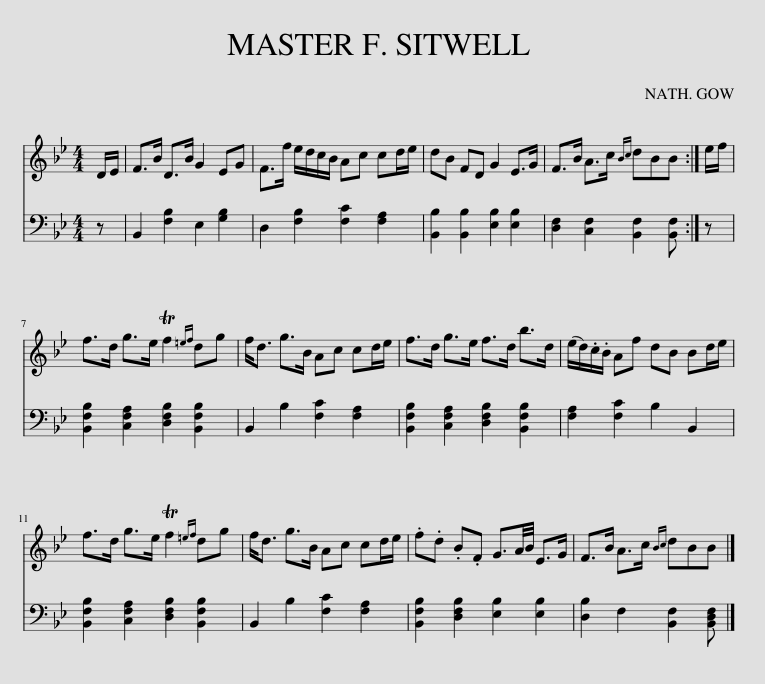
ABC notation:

X:1
%%score 1 2
L:1/8
M:4/4
I:linebreak $
K:Bb
V:1 treble
V:2 bass
V:1
 D/E/ | F>B D>B G2 EG | F>f e/d/c/B/ Ac cd/e/ | dB FD G2 E>G | F>B A>c{Bc} dBB :| %5
 e/f/ |$ f>d g>e Tf2{=ef} dg | f<d g>B Ac cd/e/ | f>d g>e f>d b>d | (e/d/).c/.B/ Af dB Bd/e/ |$ %10
 f>d g>e Tf2{=ef} dg | f<d g>B Ac cd/e/ | .f.d .B.F G3/2A/4B/4 E>G | F>B A>c{Bc} dBB |] %14
V:2
 z | B,,2 [F,B,]2 E,2 [G,B,]2 | D,2 [F,B,]2 [F,C]2 [F,A,]2 | [B,,B,]2 [B,,B,]2 [E,B,]2 [E,B,]2 | [D,F,]2 [C,F,]2 [B,,F,]2 [B,,F,] :| %5
 z |$ [B,,F,B,]2 [C,F,A,]2 [D,F,B,]2 [B,,F,B,]2 | B,,2 B,2 [F,C]2 [F,A,]2 | [B,,F,B,]2 [C,F,A,]2 [D,F,B,]2 [B,,F,B,]2 | [F,A,]2 [F,C]2 B,2 B,,2 |$ %10
 [B,,F,B,]2 [C,F,A,]2 [D,F,B,]2 [B,,F,B,]2 | B,,2 B,2 [F,C]2 [F,A,]2 | [B,,F,B,]2 [D,F,B,]2 [E,B,]2 [E,B,]2 | [D,B,]2 F,2 [B,,F,]2 [B,,D,F,] |] %14
